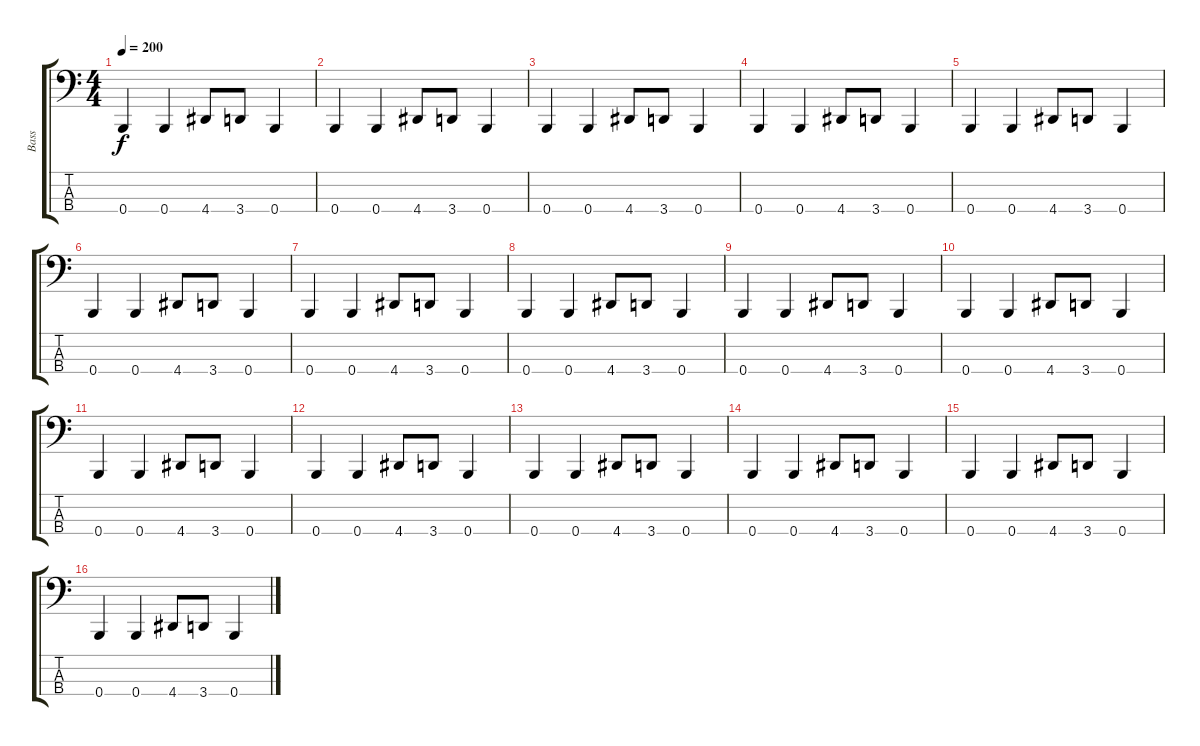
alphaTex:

\track ("Bass" "Bass") {instrument electricbasspick}
\staff {score tabs}
\tuning (E2 B1 Gb1 B0) {hide}
\ts (4 4)
\tempo 200
\clef f4
\ks c
0.4.4{dy f} 0.4.4 4.4.8 3.4.8 0.4.4 |
0.4.4 0.4.4 4.4.8 3.4.8 0.4.4 |
0.4.4 0.4.4 4.4.8 3.4.8 0.4.4 |
0.4.4 0.4.4 4.4.8 3.4.8 0.4.4 |
0.4.4 0.4.4 4.4.8 3.4.8 0.4.4 |
0.4.4 0.4.4 4.4.8 3.4.8 0.4.4 |
0.4.4 0.4.4 4.4.8 3.4.8 0.4.4 |
0.4.4 0.4.4 4.4.8 3.4.8 0.4.4 |
0.4.4 0.4.4 4.4.8 3.4.8 0.4.4 |
0.4.4 0.4.4 4.4.8 3.4.8 0.4.4 |
0.4.4 0.4.4 4.4.8 3.4.8 0.4.4 |
0.4.4 0.4.4 4.4.8 3.4.8 0.4.4 |
0.4.4 0.4.4 4.4.8 3.4.8 0.4.4 |
0.4.4 0.4.4 4.4.8 3.4.8 0.4.4 |
0.4.4 0.4.4 4.4.8 3.4.8 0.4.4 |
0.4.4 0.4.4 4.4.8 3.4.8 0.4.4
